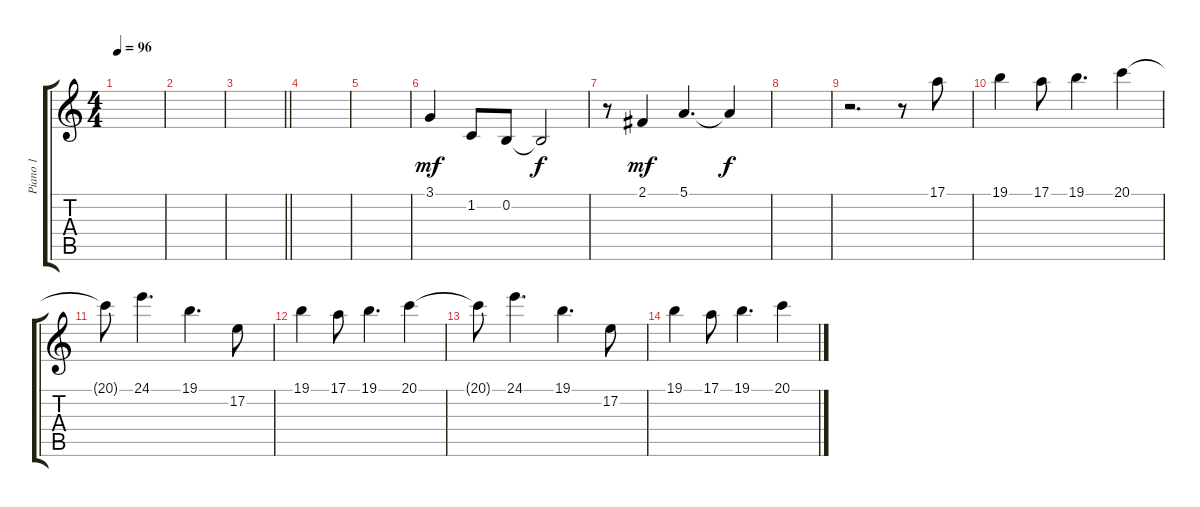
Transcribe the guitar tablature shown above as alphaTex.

\track ("Piano 1" "Piano 1") {instrument acousticgrandpiano}
\staff {score tabs}
\tuning (E4 B3 G3 D3 A2 E2) {hide}
\ts (4 4)
\tempo 96
\clef g2
\ks c
|
|
\barLineRight lightlight
|
|
|
3.1.4{dy mf} 1.2.8 0.2.8 0.2{t}.2{dy f} |
r.8 2.1.4{dy mf} 5.1.4{d} 5.1{t}.4{dy f} |
|
r.2{d} r.8 17.1.8{volume 7} |
19.1.4{volume 5} 17.1.8 19.1.4{d} 20.1.4 |
20.1{t}.8 24.1.4{d} 19.1.4{d} 17.2.8 |
19.1.4{volume 1} 17.1.8 19.1.4{d} 20.1.4 |
20.1{t}.8 24.1.4{d} 19.1.4{d} 17.2.8 |
19.1.4 17.1.8 19.1.4{d} 20.1.4
